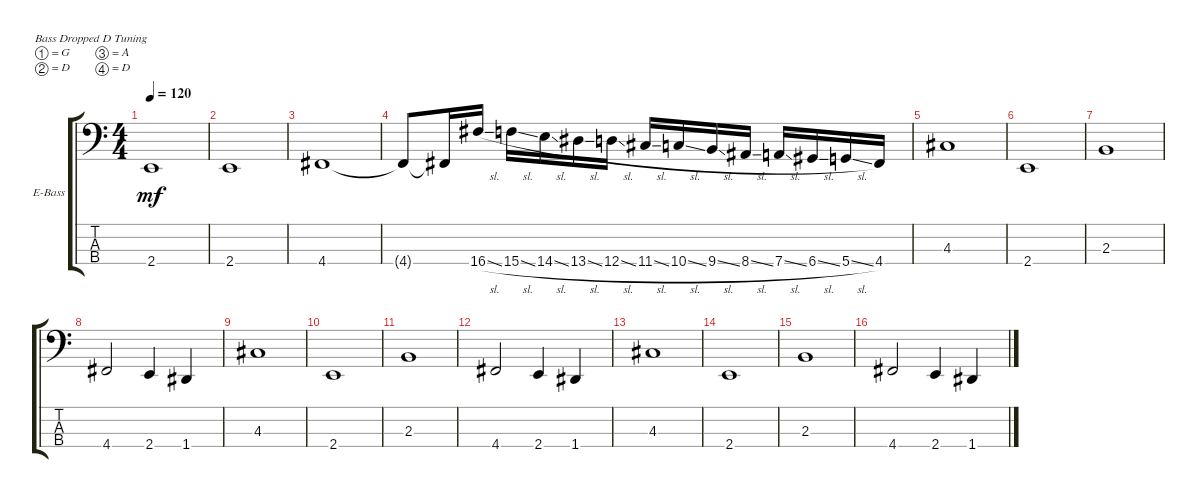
\defaultSystemsLayout 4
\bracketExtendMode groupsimilarinstruments
\firstSystemTrackNameOrientation horizontal
\otherSystemsTrackNameOrientation horizontal
\track ("Electric Bass" "E-Bass") {instrument electricbassfinger}
\staff {score tabs}
\tuning (G2 D2 A1 D1)
\ts (4 4)
\tempo 120
\clef f4
\scale
0.354167
\ks c
2.4.1{dy mf} |
\scale
0.322917 2.4.1 |
\scale
0.322917 4.4.1 |
\scale
0.333333 4.4{t}.8 4.4{t}.16 16.4{sl}.16 15.4{sl}.16 14.4{sl}.16 13.4{sl}.16 12.4{sl}.16 11.4{sl}.16 10.4{sl}.16 9.4{sl}.16 8.4{sl}.16 7.4{sl}.16 6.4{sl}.16 5.4{sl}.16 4.4.16 |
\scale
0.333333 4.3.1 |
\scale
0.333333 2.4.1 |
\scale
0.333333 2.3.1 |
\scale
0.333333 4.4.2 2.4.4 1.4.4 |
\scale
0.333333 4.3.1 |
\scale
0.333333 2.4.1 |
\scale
0.333333 2.3.1 |
\scale
0.333333 4.4.2 2.4.4 1.4.4 |
\scale
0.333333 4.3.1 |
\scale
0.333333 2.4.1 |
\scale
0.333333 2.3.1 |
\scale
0.333333 4.4.2 2.4.4 1.4.4
